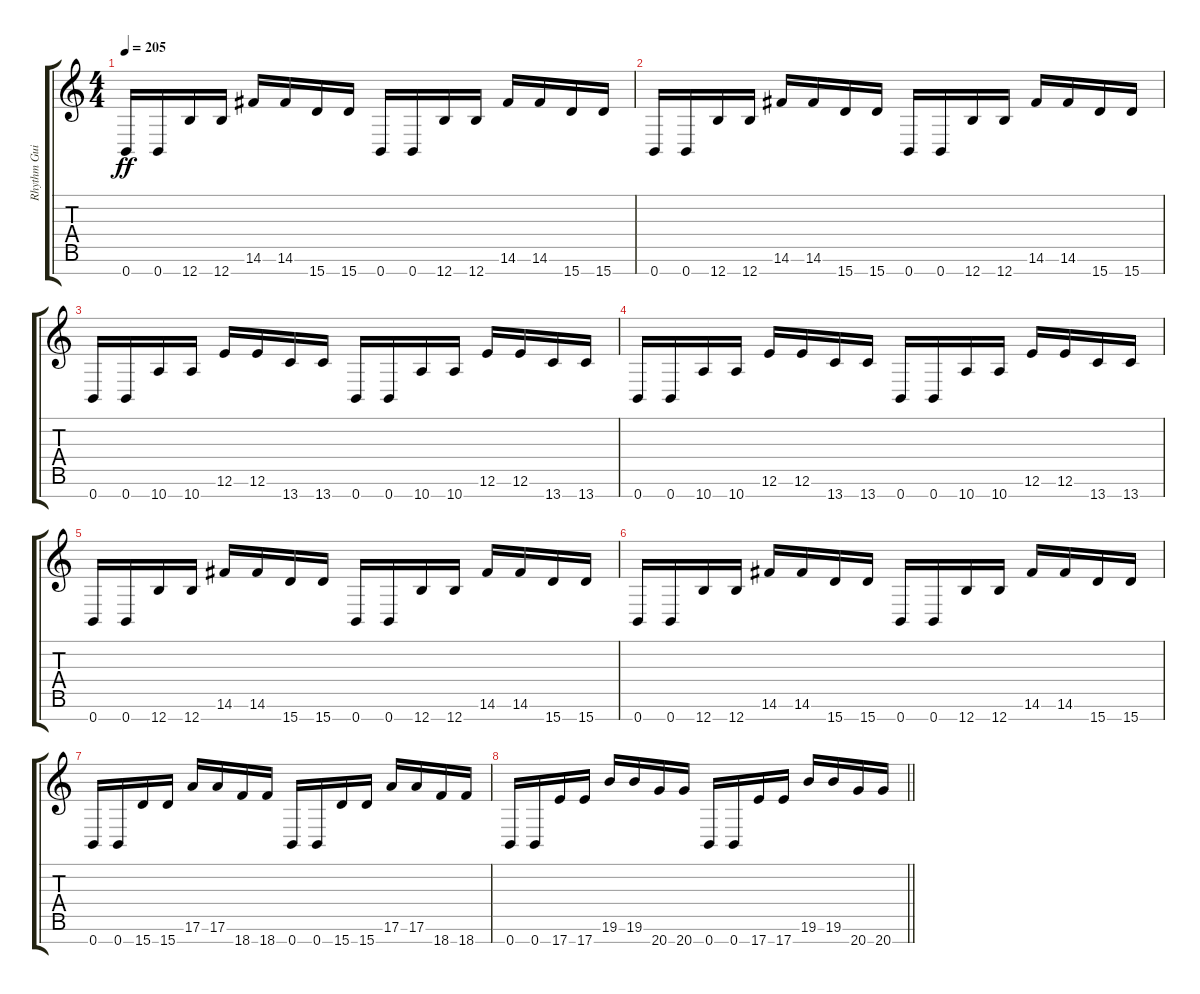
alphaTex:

\track ("Rhythm Guitar 1" "Rhythm Gui") {instrument distortionguitar}
\staff {score tabs}
\tuning (E4 B3 G3 D3 A2 E2 B1) {hide}
\ts (4 4)
\tempo 205
\clef g2
\ks c
0.7.16{dy ff} 0.7.16 12.7.16 12.7.16 14.6.16 14.6.16 15.7.16 15.7.16 0.7.16 0.7.16 12.7.16 12.7.16 14.6.16 14.6.16 15.7.16 15.7.16 |
0.7.16 0.7.16 12.7.16 12.7.16 14.6.16 14.6.16 15.7.16 15.7.16 0.7.16 0.7.16 12.7.16 12.7.16 14.6.16 14.6.16 15.7.16 15.7.16 |
0.7.16 0.7.16 10.7.16 10.7.16 12.6.16 12.6.16 13.7.16 13.7.16 0.7.16 0.7.16 10.7.16 10.7.16 12.6.16 12.6.16 13.7.16 13.7.16 |
0.7.16 0.7.16 10.7.16 10.7.16 12.6.16 12.6.16 13.7.16 13.7.16 0.7.16 0.7.16 10.7.16 10.7.16 12.6.16 12.6.16 13.7.16 13.7.16 |
0.7.16 0.7.16 12.7.16 12.7.16 14.6.16 14.6.16 15.7.16 15.7.16 0.7.16 0.7.16 12.7.16 12.7.16 14.6.16 14.6.16 15.7.16 15.7.16 |
0.7.16 0.7.16 12.7.16 12.7.16 14.6.16 14.6.16 15.7.16 15.7.16 0.7.16 0.7.16 12.7.16 12.7.16 14.6.16 14.6.16 15.7.16 15.7.16 |
0.7.16 0.7.16 15.7.16 15.7.16 17.6.16 17.6.16 18.7.16 18.7.16 0.7.16 0.7.16 15.7.16 15.7.16 17.6.16 17.6.16 18.7.16 18.7.16 |
\barLineRight lightlight
0.7.16 0.7.16 17.7.16 17.7.16 19.6.16 19.6.16 20.7.16 20.7.16 0.7.16 0.7.16 17.7.16 17.7.16 19.6.16 19.6.16 20.7.16 20.7.16
